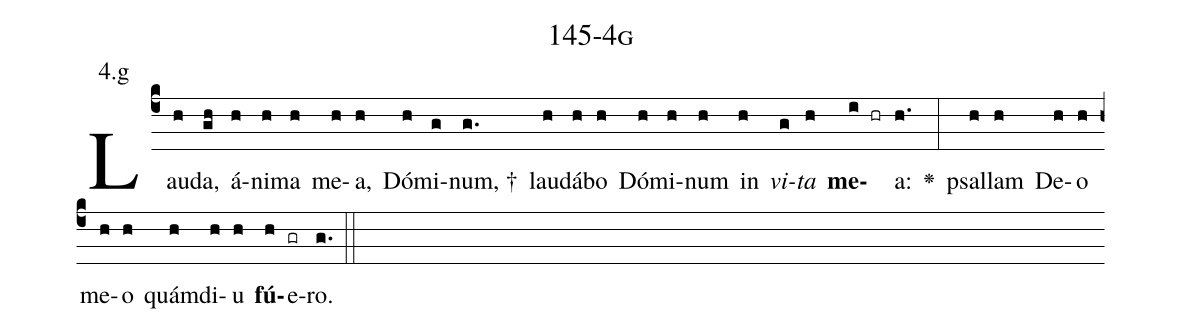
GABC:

name: 145-4g;
annotation: 4.g;
%%
(c4)Lau(h)da,(gh) á(h)ni(h)ma(h) me(h)a,(h) Dó(h)mi(g)num, †(g.) lau(h)dá(h)bo(h) Dó(h)mi(h)num(h) in(h) <i>vi</i>(g)<i>ta</i>(h) <b>me</b>(i hr)a:(h.) <v>\greheightstar</v>(:) psal(h)lam(h) De(h)o(h) me(h)o(h) quám(h)di(h)u(h) <b>fú</b>(h)e(gr)ro.(g.) (::)


%E(h) u(h) o(h) u(h) a(h) e.(g.) (::)
